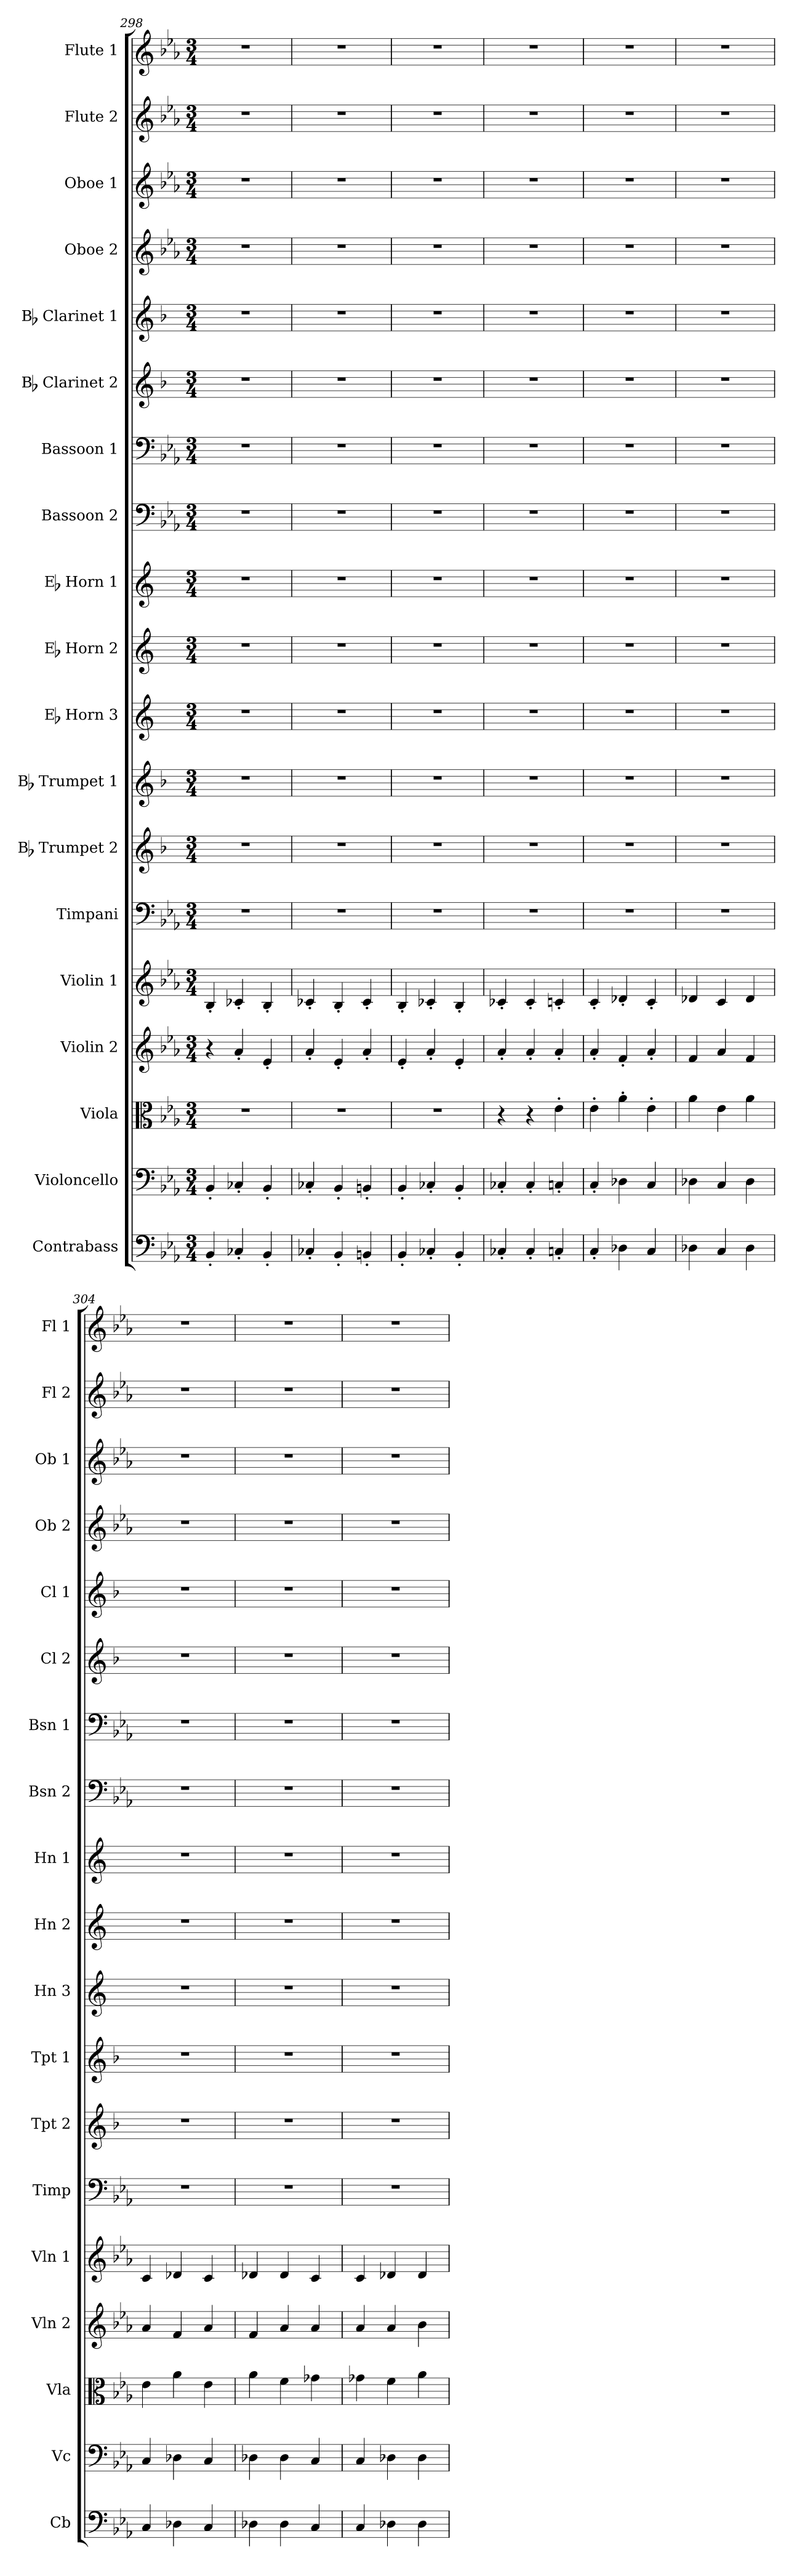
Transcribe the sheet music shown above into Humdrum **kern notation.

**kern	**kern	**kern	**kern	**kern	**kern	**kern	**kern	**kern	**kern	**kern	**kern	**kern	**kern	**kern	**kern	**kern	**kern	**kern
*part19	*part18	*part17	*part16	*part15	*part14	*part13	*part12	*part11	*part10	*part9	*part8	*part7	*part6	*part5	*part4	*part3	*part2	*part1
*staff19	*staff18	*staff17	*staff16	*staff15	*staff14	*staff13	*staff12	*staff11	*staff10	*staff9	*staff8	*staff7	*staff6	*staff5	*staff4	*staff3	*staff2	*staff1
*I"Contrabass	*I"Violoncello	*I"Viola	*I"Violin 2	*I"Violin 1	*I"Timpani	*I"Bb Trumpet 2	*I"Bb Trumpet 1	*I"Eb Horn 3	*I"Eb Horn 2	*I"Eb Horn 1	*I"Bassoon 2	*I"Bassoon 1	*I"Bb Clarinet 2	*I"Bb Clarinet 1	*I"Oboe 2	*I"Oboe 1	*I"Flute 2	*I"Flute 1
*I'Cb	*I'Vc	*I'Vla	*I'Vln 2	*I'Vln 1	*I'Timp	*I'Tpt 2	*I'Tpt 1	*I'Hn 3	*I'Hn 2	*I'Hn 1	*I'Bsn 2	*I'Bsn 1	*I'Cl 2	*I'Cl 1	*I'Ob 2	*I'Ob 1	*I'Fl 2	*I'Fl 1
*clefF4	*clefF4	*clefC3	*clefG2	*clefG2	*clefF4	*clefG2	*clefG2	*clefG2	*clefG2	*clefG2	*clefF4	*clefF4	*clefG2	*clefG2	*clefG2	*clefG2	*clefG2	*clefG2
*ITrd7c12	*	*	*	*	*	*ITrd1c2	*ITrd1c2	*ITrd5c9	*ITrd5c9	*ITrd5c9	*	*	*ITrd1c2	*ITrd1c2	*	*	*	*
*k[b-e-a-]	*k[b-e-a-]	*k[b-e-a-]	*k[b-e-a-]	*k[b-e-a-]	*k[b-e-a-]	*k[b-e-a-]	*k[b-e-a-]	*k[b-e-a-]	*k[b-e-a-]	*k[b-e-a-]	*k[b-e-a-]	*k[b-e-a-]	*k[b-e-a-]	*k[b-e-a-]	*k[b-e-a-]	*k[b-e-a-]	*k[b-e-a-]	*k[b-e-a-]
*M3/4	*M3/4	*M3/4	*M3/4	*M3/4	*M3/4	*M3/4	*M3/4	*M3/4	*M3/4	*M3/4	*M3/4	*M3/4	*M3/4	*M3/4	*M3/4	*M3/4	*M3/4	*M3/4
=298	=298	=298	=298	=298	=298	=298	=298	=298	=298	=298	=298	=298	=298	=298	=298	=298	=298	=298
4BBB-'/	4BB-'/	2.r	4r	4B-'/	2.r	2.r	2.r	2.r	2.r	2.r	2.r	2.r	2.r	2.r	2.r	2.r	2.r	2.r
4CC-X'/	4C-X'/	.	4a-'/	4c-X'/	.	.	.	.	.	.	.	.	.	.	.	.	.	.
4BBB-'/	4BB-'/	.	4e-'/	4B-'/	.	.	.	.	.	.	.	.	.	.	.	.	.	.
=299	=299	=299	=299	=299	=299	=299	=299	=299	=299	=299	=299	=299	=299	=299	=299	=299	=299	=299
4CC-X'/	4C-X'/	2.r	4a-'/	4c-X'/	2.r	2.r	2.r	2.r	2.r	2.r	2.r	2.r	2.r	2.r	2.r	2.r	2.r	2.r
4BBB-'/	4BB-'/	.	4e-'/	4B-'/	.	.	.	.	.	.	.	.	.	.	.	.	.	.
4BBBn'/	4BBn'/	.	4a-'/	4c-'/	.	.	.	.	.	.	.	.	.	.	.	.	.	.
=300	=300	=300	=300	=300	=300	=300	=300	=300	=300	=300	=300	=300	=300	=300	=300	=300	=300	=300
4BBB-'/	4BB-'/	2.r	4e-'/	4B-'/	2.r	2.r	2.r	2.r	2.r	2.r	2.r	2.r	2.r	2.r	2.r	2.r	2.r	2.r
4CC-X'/	4C-X'/	.	4a-'/	4c-X'/	.	.	.	.	.	.	.	.	.	.	.	.	.	.
4BBB-'/	4BB-'/	.	4e-'/	4B-'/	.	.	.	.	.	.	.	.	.	.	.	.	.	.
=301	=301	=301	=301	=301	=301	=301	=301	=301	=301	=301	=301	=301	=301	=301	=301	=301	=301	=301
4CC-X'/	4C-X'/	4r	4a-'/	4c-X'/	2.r	2.r	2.r	2.r	2.r	2.r	2.r	2.r	2.r	2.r	2.r	2.r	2.r	2.r
4CC-'/	4C-'/	4r	4a-'/	4c-'/	.	.	.	.	.	.	.	.	.	.	.	.	.	.
4CCn'/	4Cn'/	4e-'\	4a-'/	4cn'/	.	.	.	.	.	.	.	.	.	.	.	.	.	.
=302	=302	=302	=302	=302	=302	=302	=302	=302	=302	=302	=302	=302	=302	=302	=302	=302	=302	=302
4CC'/	4C'/	4e-'\	4a-'/	4c'/	2.r	2.r	2.r	2.r	2.r	2.r	2.r	2.r	2.r	2.r	2.r	2.r	2.r	2.r
4DD-X\	4D-X\	4a-'\	4f'/	4d-X'/	.	.	.	.	.	.	.	.	.	.	.	.	.	.
4CC/	4C/	4e-'\	4a-'/	4c'/	.	.	.	.	.	.	.	.	.	.	.	.	.	.
=303	=303	=303	=303	=303	=303	=303	=303	=303	=303	=303	=303	=303	=303	=303	=303	=303	=303	=303
4DD-X\	4D-X\	4a-\	4f/	4d-X/	2.r	2.r	2.r	2.r	2.r	2.r	2.r	2.r	2.r	2.r	2.r	2.r	2.r	2.r
4CC/	4C/	4e-\	4a-/	4c/	.	.	.	.	.	.	.	.	.	.	.	.	.	.
4DD-\	4D-\	4a-\	4f/	4d-/	.	.	.	.	.	.	.	.	.	.	.	.	.	.
=304	=304	=304	=304	=304	=304	=304	=304	=304	=304	=304	=304	=304	=304	=304	=304	=304	=304	=304
4CC/	4C/	4e-\	4a-/	4c/	2.r	2.r	2.r	2.r	2.r	2.r	2.r	2.r	2.r	2.r	2.r	2.r	2.r	2.r
4DD-X\	4D-X\	4a-\	4f/	4d-X/	.	.	.	.	.	.	.	.	.	.	.	.	.	.
4CC/	4C/	4e-\	4a-/	4c/	.	.	.	.	.	.	.	.	.	.	.	.	.	.
=305	=305	=305	=305	=305	=305	=305	=305	=305	=305	=305	=305	=305	=305	=305	=305	=305	=305	=305
4DD-X\	4D-X\	4a-\	4f/	4d-X/	2.r	2.r	2.r	2.r	2.r	2.r	2.r	2.r	2.r	2.r	2.r	2.r	2.r	2.r
4DD-\	4D-\	4f\	4a-/	4d-/	.	.	.	.	.	.	.	.	.	.	.	.	.	.
4CC/	4C/	4g-X\	4a-/	4c/	.	.	.	.	.	.	.	.	.	.	.	.	.	.
!!LO:PB:g=z
=306	=306	=306	=306	=306	=306	=306	=306	=306	=306	=306	=306	=306	=306	=306	=306	=306	=306	=306
4CC/	4C/	4g-X\	4a-/	4c/	2.r	2.r	2.r	2.r	2.r	2.r	2.r	2.r	2.r	2.r	2.r	2.r	2.r	2.r
4DD-X\	4D-X\	4f\	4a-/	4d-X/	.	.	.	.	.	.	.	.	.	.	.	.	.	.
4DD-\	4D-\	4a-\	4b-\	4d-/	.	.	.	.	.	.	.	.	.	.	.	.	.	.
=	=	=	=	=	=	=	=	=	=	=	=	=	=	=	=	=	=	=
*-	*-	*-	*-	*-	*-	*-	*-	*-	*-	*-	*-	*-	*-	*-	*-	*-	*-	*-
